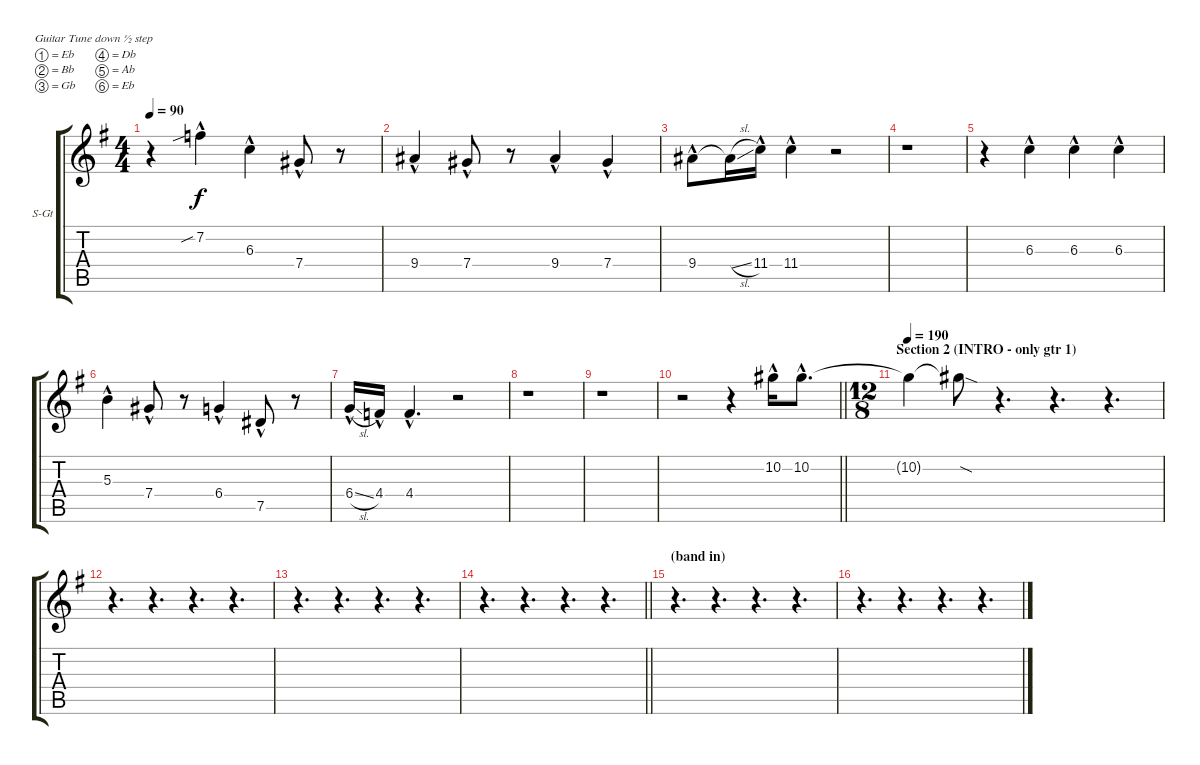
\bracketExtendMode groupsimilarinstruments
\firstSystemTrackNameOrientation horizontal
\otherSystemsTrackNameOrientation horizontal
\track ("Vocals" "S-Gt") {instrument harmonica}
\staff {score tabs}
\tuning (Eb4 Bb3 Gb3 Db3 Ab2 Eb2)
\displaytranspose 12
\voice
\ts (4 4)
\tempo 90
\clef g2
\ks eminor
r.4{dy f} 7.2{sib hac}.4 6.3{hac}.4 7.4{hac}.8 r.8 |
9.4{hac}.4 7.4{hac}.8 r.8 9.4{hac}.4 7.4{hac}.4 |
9.4{hac}.8 9.4{sl t}.16 11.4{hac}.16 11.4{hac}.4 r.2 |
r.1 |
r.4 6.3{hac}.4 6.3{hac}.4 6.3{hac}.4 |
5.3{hac}.4 7.4{hac}.8 r.8 6.4{hac}.4 7.5{hac}.8 r.8 |
6.4{sl hac}.16 4.4{hac}.16 4.4{hac}.4{d} r.2 |
r.1 |
r.1 |
\barLineRight lightlight
r.2 r.4 10.2{hac}.16 10.2{hac}.8{d} |
\ts (12 8)
\beaming (8 3 3 3 3)
\section ("" "Section 2 (INTRO - only gtr 1)")
\tempo 190
10.2{t}.4 10.2{sod t}.8 r.4{d} r.4{d} r.4{d} |
r.4{d} r.4{d} r.4{d} r.4{d} |
r.4{d} r.4{d} r.4{d} r.4{d} |
\barLineRight lightlight
r.4{d} r.4{d} r.4{d} r.4{d} |
\section ("" "(band in)")
r.4{d} r.4{d} r.4{d} r.4{d} |
r.4{d} r.4{d} r.4{d} r.4{d}
\voice
\clef g2
\ottava regular
\simile none
\ks eminor
|
|
|
|
|
|
|
r.1{dy mf} |
r.1 |
\barLineRight lightlight
|
|
|
|
\barLineRight lightlight
|
|
